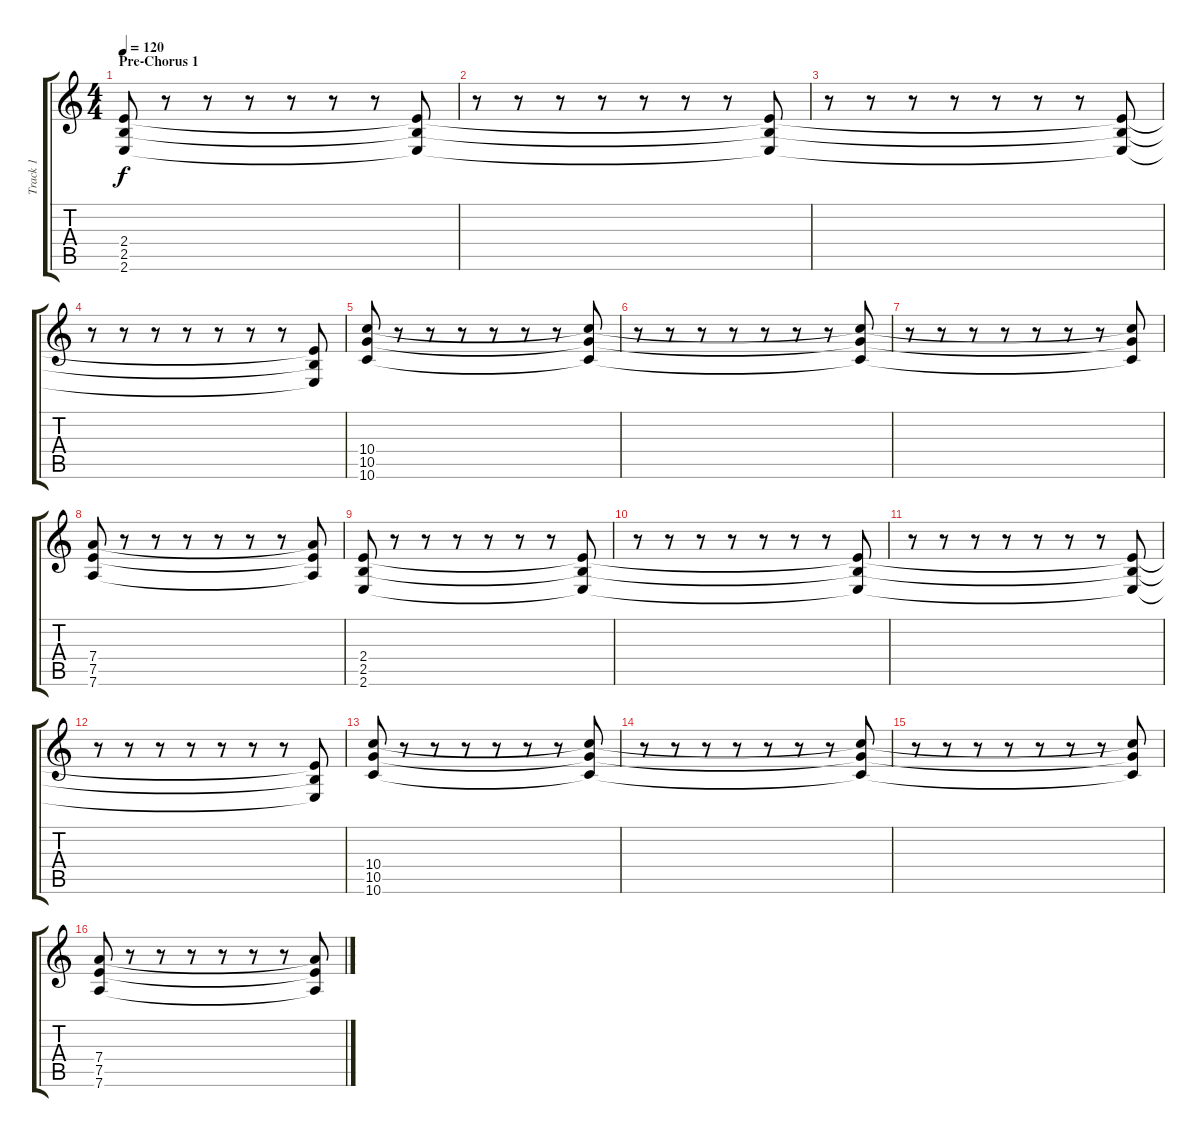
\track ("Track 1" "Track 1") {instrument distortionguitar}
\staff {score tabs}
\tuning (E4 B3 G3 D3 A2 D2) {hide}
\ts (4 4)
\section ("" "Pre-Chorus 1")
\tempo 120
\clef g2
\ks c
(2.4 2.5 2.6).8{dy f} r.8 r.8 r.8 r.8 r.8 r.8 (2.4{t} 2.5{t} 2.6{t}).8 |
r.8 r.8 r.8 r.8 r.8 r.8 r.8 (2.4{t} 2.5{t} 2.6{t}).8 |
r.8 r.8 r.8 r.8 r.8 r.8 r.8 (2.4{t} 2.5{t} 2.6{t}).8 |
r.8 r.8 r.8 r.8 r.8 r.8 r.8 (2.4{t} 2.5{t} 2.6{t}).8 |
(10.4 10.5 10.6).8 r.8 r.8 r.8 r.8 r.8 r.8 (10.4{t} 10.5{t} 10.6{t}).8 |
r.8 r.8 r.8 r.8 r.8 r.8 r.8 (10.4{t} 10.5{t} 10.6{t}).8 |
r.8 r.8 r.8 r.8 r.8 r.8 r.8 (10.4{t} 10.5{t} 10.6{t}).8 |
(7.4 7.5 7.6).8 r.8 r.8 r.8 r.8 r.8 r.8 (7.4{t} 7.5{t} 7.6{t}).8 |
(2.4 2.5 2.6).8 r.8 r.8 r.8 r.8 r.8 r.8 (2.4{t} 2.5{t} 2.6{t}).8 |
r.8 r.8 r.8 r.8 r.8 r.8 r.8 (2.4{t} 2.5{t} 2.6{t}).8 |
r.8 r.8 r.8 r.8 r.8 r.8 r.8 (2.4{t} 2.5{t} 2.6{t}).8 |
r.8 r.8 r.8 r.8 r.8 r.8 r.8 (2.4{t} 2.5{t} 2.6{t}).8 |
(10.4 10.5 10.6).8 r.8 r.8 r.8 r.8 r.8 r.8 (10.4{t} 10.5{t} 10.6{t}).8 |
r.8 r.8 r.8 r.8 r.8 r.8 r.8 (10.4{t} 10.5{t} 10.6{t}).8 |
r.8 r.8 r.8 r.8 r.8 r.8 r.8 (10.4{t} 10.5{t} 10.6{t}).8 |
(7.4 7.5 7.6).8 r.8 r.8 r.8 r.8 r.8 r.8 (7.4{t} 7.5{t} 7.6{t}).8
